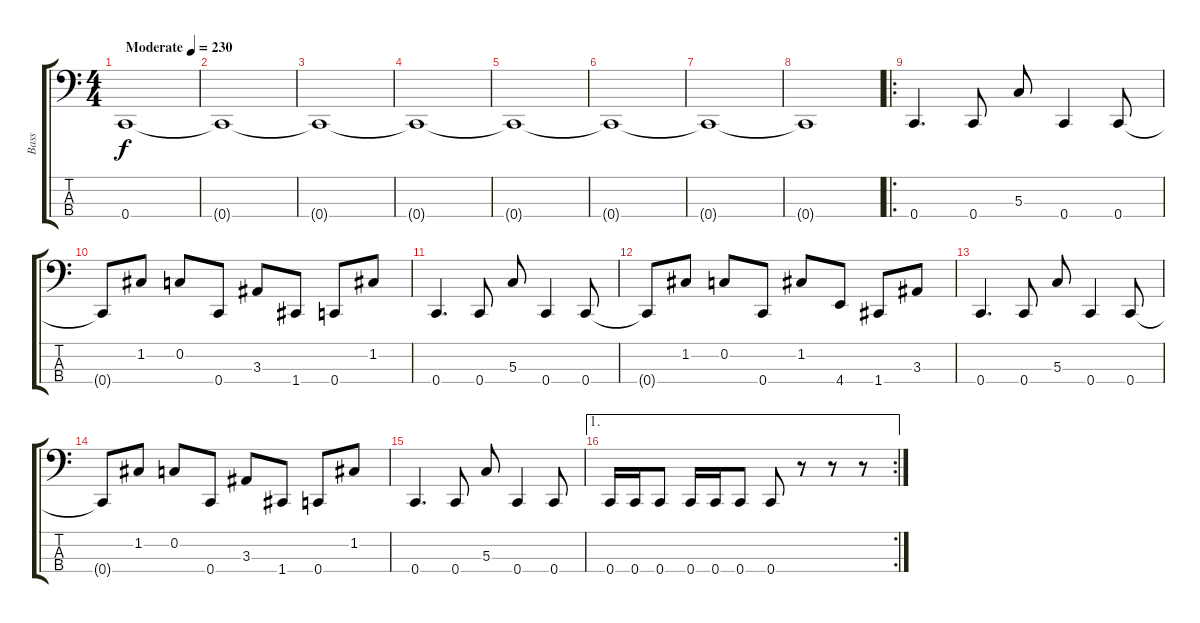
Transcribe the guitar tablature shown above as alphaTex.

\track ("Bass" "Bass") {instrument electricbassfinger}
\staff {score tabs}
\tuning (F2 C2 G1 C1) {hide}
\ts (4 4)
\tempo (230 "Moderate")
\clef f4
\ks c
0.4.1{dy f instrument electricbassfinger} |
0.4{t}.1 |
0.4{t}.1 |
0.4{t}.1 |
0.4{t}.1 |
0.4{t}.1 |
0.4{t}.1 |
0.4{t}.1 |
\ro
0.4.4{d} 0.4.8 5.3.8 0.4.4 0.4.8 |
0.4{t}.8 1.2.8 0.2.8 0.4.8 3.3.8 1.4.8 0.4.8 1.2.8 |
0.4.4{d} 0.4.8 5.3.8 0.4.4 0.4.8 |
0.4{t}.8 1.2.8 0.2.8 0.4.8 1.2.8 4.4.8 1.4.8 3.3.8 |
0.4.4{d} 0.4.8 5.3.8 0.4.4 0.4.8 |
0.4{t}.8 1.2.8 0.2.8 0.4.8 3.3.8 1.4.8 0.4.8 1.2.8 |
0.4.4{d} 0.4.8 5.3.8 0.4.4 0.4.8 |
\ae 1
\rc 2
0.4.16 0.4.16 0.4.8 0.4.16 0.4.16 0.4.8 0.4.8 r.8 r.8 r.8
